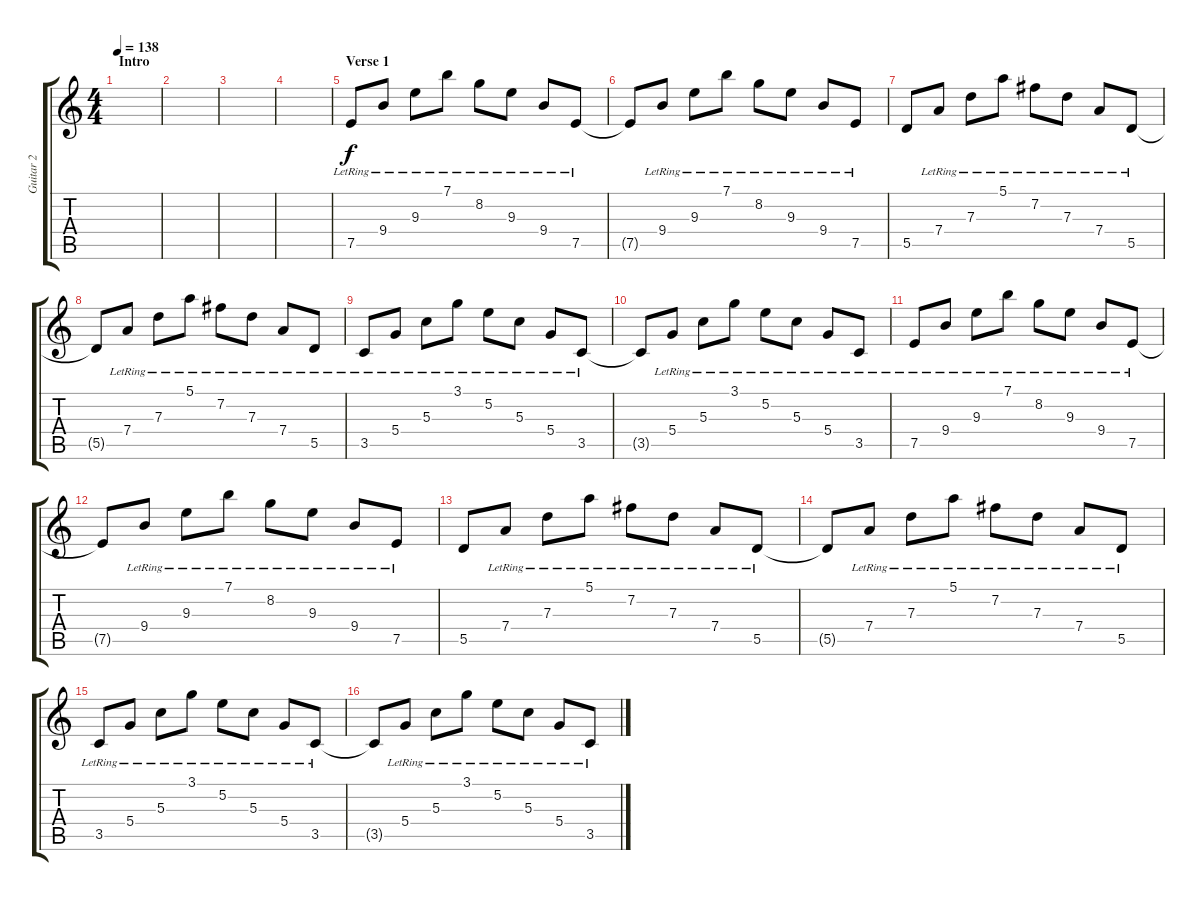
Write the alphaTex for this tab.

\track ("Guitar 2" "Guitar 2") {instrument acousticguitarnylon}
\staff {score tabs}
\tuning (E4 B3 G3 D3 A2 E2) {hide}
\ts (4 4)
\section ("" "Intro")
\tempo 138
\clef g2
\ks c
|
|
|
|
\section ("" "Verse 1")
7.5{lr}.8 9.4{lr}.8 9.3{lr}.8 7.1{lr}.8 8.2{lr}.8 9.3{lr}.8 9.4{lr}.8 7.5{lr}.8 |
7.5{t}.8 9.4{lr}.8 9.3{lr}.8 7.1{lr}.8 8.2{lr}.8 9.3{lr}.8 9.4{lr}.8 7.5{lr}.8 |
5.5.8 7.4{lr}.8 7.3{lr}.8 5.1{lr}.8 7.2{lr}.8 7.3{lr}.8 7.4{lr}.8 5.5{lr}.8 |
5.5{t}.8 7.4{lr}.8 7.3{lr}.8 5.1{lr}.8 7.2{lr}.8 7.3{lr}.8 7.4{lr}.8 5.5{lr}.8 |
3.5{lr}.8 5.4{lr}.8 5.3{lr}.8 3.1{lr}.8 5.2{lr}.8 5.3{lr}.8 5.4{lr}.8 3.5{lr}.8 |
3.5{t}.8 5.4{lr}.8 5.3{lr}.8 3.1{lr}.8 5.2{lr}.8 5.3{lr}.8 5.4{lr}.8 3.5{lr}.8 |
7.5{lr}.8 9.4{lr}.8 9.3{lr}.8 7.1{lr}.8 8.2{lr}.8 9.3{lr}.8 9.4{lr}.8 7.5{lr}.8 |
7.5{t}.8 9.4{lr}.8 9.3{lr}.8 7.1{lr}.8 8.2{lr}.8 9.3{lr}.8 9.4{lr}.8 7.5{lr}.8 |
5.5.8 7.4{lr}.8 7.3{lr}.8 5.1{lr}.8 7.2{lr}.8 7.3{lr}.8 7.4{lr}.8 5.5{lr}.8 |
5.5{t}.8 7.4{lr}.8 7.3{lr}.8 5.1{lr}.8 7.2{lr}.8 7.3{lr}.8 7.4{lr}.8 5.5{lr}.8 |
3.5{lr}.8 5.4{lr}.8 5.3{lr}.8 3.1{lr}.8 5.2{lr}.8 5.3{lr}.8 5.4{lr}.8 3.5{lr}.8 |
3.5{t}.8 5.4{lr}.8 5.3{lr}.8 3.1{lr}.8 5.2{lr}.8 5.3{lr}.8 5.4{lr}.8 3.5{lr}.8
